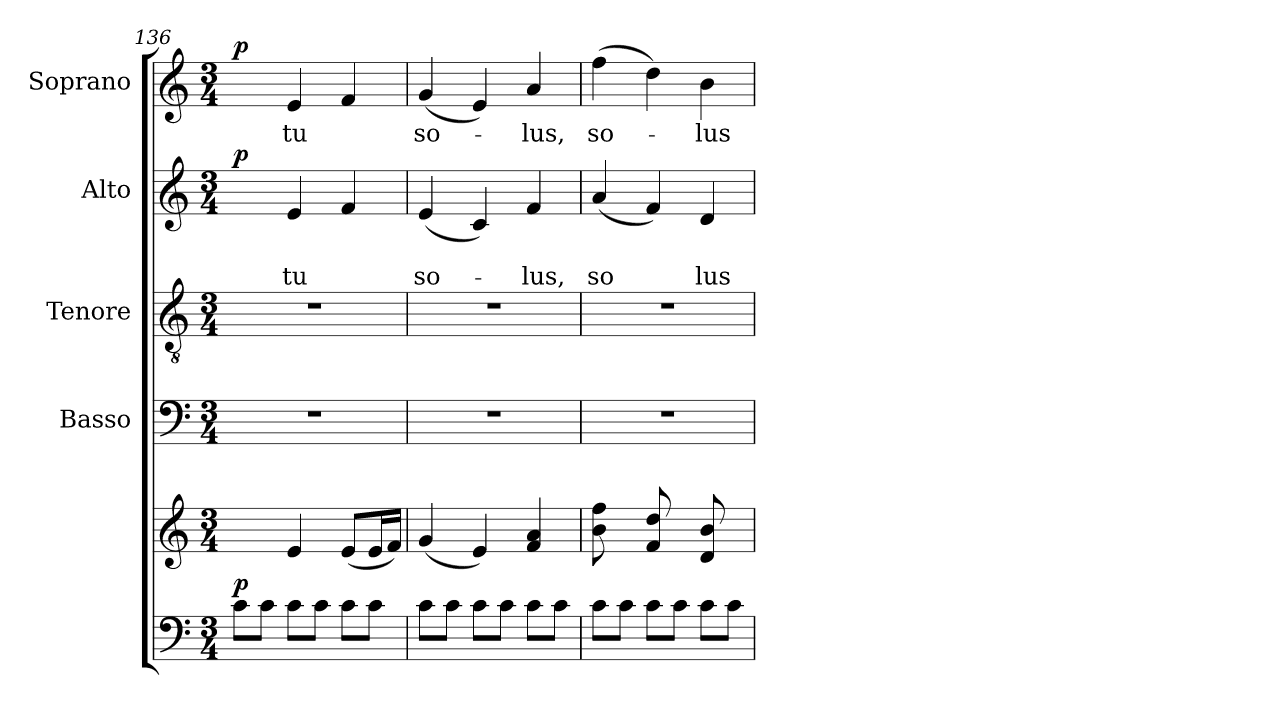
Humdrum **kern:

**kern	**dynam	**kern	**kern	**kern	**kern	**text	**text	**dynam	**kern	**text	**dynam
*part6	*part6	*part5	*part4	*part3	*part2	*part2	*part2	*part2	*part1	*part1	*part1
*staff6	*staff6	*staff5	*staff4	*staff3	*staff2	*staff2	*staff2	*staff2	*staff1	*staff1	*staff1
*	*	*	*I"Basso	*I"Tenore	*I"Alto	*	*	*	*I"Soprano	*	*
*clefF4	*	*clefG2	*clefF4	*clefGv2	*clefG2	*	*	*	*clefG2	*	*
*k[]	*	*k[]	*k[]	*k[]	*k[]	*	*	*	*k[]	*	*
*C:	*	*C:	*C:	*C:	*C:	*	*	*	*C:	*	*
*M3/4	*	*M3/4	*M3/4	*M3/4	*M3/4	*	*	*	*M3/4	*	*
=136	=136	=136	=136	=136	=136	=136	=136	=136	=136	=136	=136
!	!LO:DY:a	!	!	!	!	!	!	!LO:DY:a	!	!	!LO:DY:a
8c\L	p	4ryy	2.r	2.r	4ryy	.	.	p	4ryy	.	p
8c\J	.	.	.	.	.	.	.	.	.	.	.
!	!	!	!	!	!	!	!LO:LY:b	!	!	!LO:LY:b	!
8c\L	.	4e/	.	.	4e/	.	tu	.	4e/	tu	.
8c\J	.	.	.	.	.	.	.	.	.	.	.
8c\L	.	(<8e/L	.	.	4f/	.	.	.	4f/	.	.
8c\J	.	16e/L	.	.	.	.	.	.	.	.	.
.	.	16f/JJ)	.	.	.	.	.	.	.	.	.
=137	=137	=137	=137	=137	=137	=137	=137	=137	=137	=137	=137
!	!	!	!	!	!	!	!LO:LY:b	!	!	!LO:LY:b	!
8c\L	.	(<4g/	2.r	2.r	(<4e/	.	so-	.	(<4g/	so-	.
8c\J	.	.	.	.	.	.	.	.	.	.	.
8c\L	.	4e/)	.	.	4c/)	.	.	.	4e/)	.	.
8c\J	.	.	.	.	.	.	.	.	.	.	.
!	!	!	!	!	!	!	!LO:LY:b	!	!	!LO:LY:b	!
8c\L	.	4f/ 4a/	.	.	4f/	.	-lus,	.	4a/	-lus,	.
8c\J	.	.	.	.	.	.	.	.	.	.	.
=138	=138	=138	=138	=138	=138	=138	=138	=138	=138	=138	=138
!	!	!	!	!	!	!	!LO:LY:b	!	!	!LO:LY:b	!
8c\L	.	8b\ 8ff\	2.r	2.r	(<4a/	.	so	.	(>4ff\	so-	.
8c\J	.	8ryy	.	.	.	.	.	.	.	.	.
8c\L	.	8f/ 8dd/	.	.	4f/)	.	.	.	4dd\)	.	.
8c\J	.	8ryy	.	.	.	.	.	.	.	.	.
!	!	!	!	!	!	!	!LO:LY:b	!	!	!LO:LY:b	!
8c\L	.	8d/ 8b/	.	.	4d/	.	lus	.	4b\	-lus	.
8c\J	.	8ryy	.	.	.	.	.	.	.	.	.
=	=	=	=	=	=	=	=	=	=	=	=
*-	*-	*-	*-	*-	*-	*-	*-	*-	*-	*-	*-
